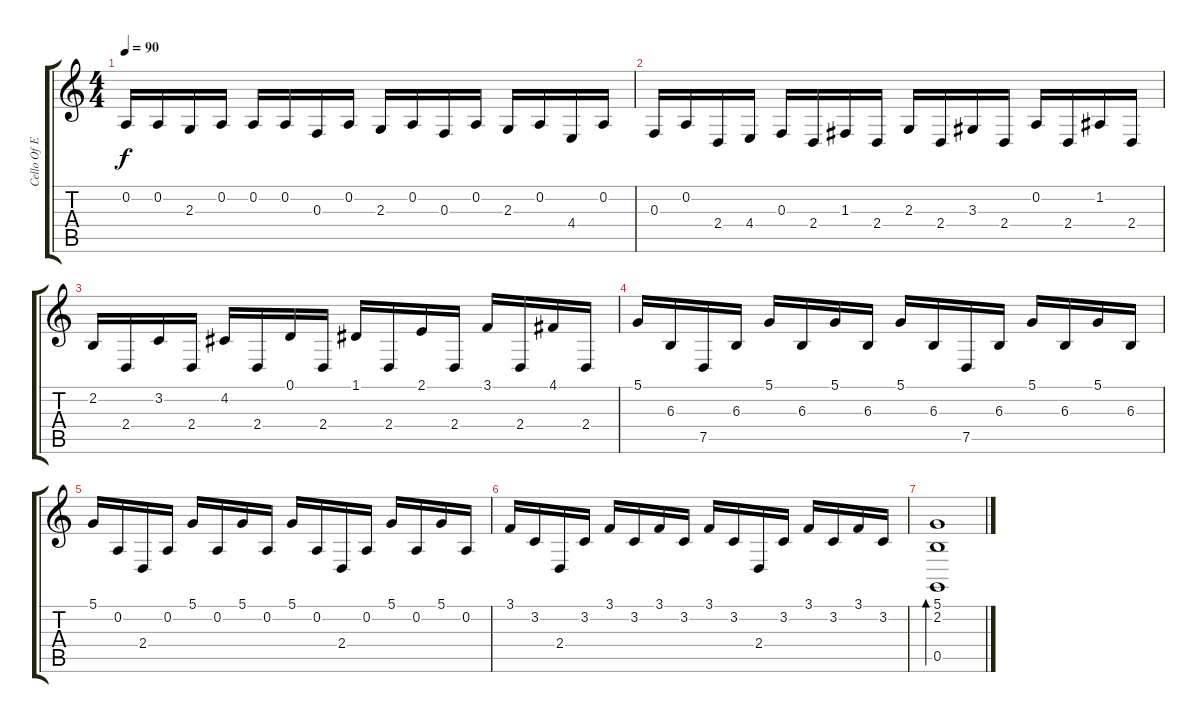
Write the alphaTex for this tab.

\track ("Cello Of Epicness" "Cello Of E") {instrument cello}
\staff {score tabs}
\tuning (D4 A3 F3 C3 G2 C2) {hide}
\ts (4 4)
\tempo 90
\clef g2
\ks c
0.2.16{dy f} 0.2.16 2.3.16 0.2.16 0.2.16 0.2.16 0.3.16 0.2.16 2.3.16 0.2.16 0.3.16 0.2.16 2.3.16 0.2.16 4.4.16 0.2.16 |
0.3.16 0.2.16 2.4.16 4.4.16 0.3.16 2.4.16 1.3.16 2.4.16 2.3.16 2.4.16 3.3.16 2.4.16 0.2.16 2.4.16 1.2.16 2.4.16 |
2.2.16 2.4.16 3.2.16 2.4.16 4.2.16 2.4.16 0.1.16 2.4.16 1.1.16 2.4.16 2.1.16 2.4.16 3.1.16 2.4.16 4.1.16 2.4.16 |
5.1.16 6.3.16 7.5.16 6.3.16 5.1.16 6.3.16 5.1.16 6.3.16 5.1.16 6.3.16 7.5.16 6.3.16 5.1.16 6.3.16 5.1.16 6.3.16 |
5.1.16 0.2.16 2.4.16 0.2.16 5.1.16 0.2.16 5.1.16 0.2.16 5.1.16 0.2.16 2.4.16 0.2.16 5.1.16 0.2.16 5.1.16 0.2.16 |
3.1.16 3.2.16 2.4.16 3.2.16 3.1.16 3.2.16 3.1.16 3.2.16 3.1.16 3.2.16 2.4.16 3.2.16 3.1.16 3.2.16 3.1.16 3.2.16 |
(5.1 2.2 0.5).1{bd 480}
